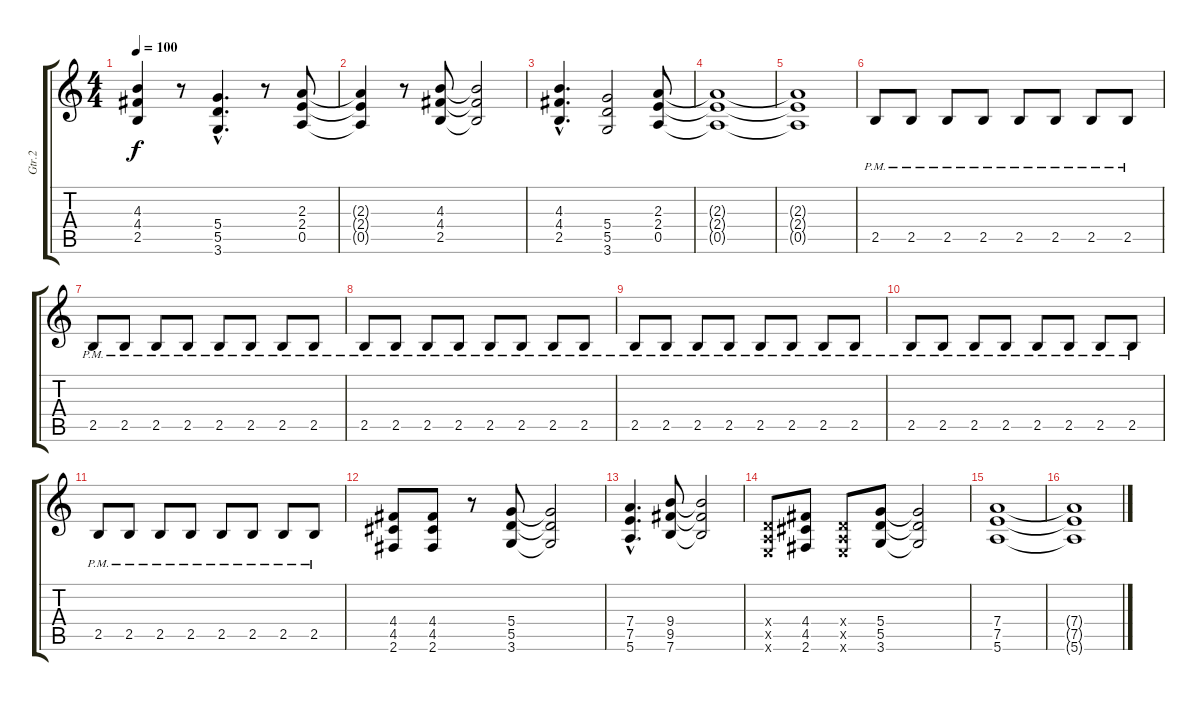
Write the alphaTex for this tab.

\track ("Gtr.2" "Gtr.2") {instrument overdrivenguitar}
\staff {score tabs}
\tuning (E4 B3 G3 D3 A2 E2) {hide}
\ts (4 4)
\tempo 100
\clef g2
\ks c
(4.3 4.4 2.5).4{dy f} r.8 (5.4{hac} 5.5{hac} 3.6{hac}).4{d} r.8 (2.3 2.4 0.5).8 |
(2.3{t} 2.4{t} 0.5{t}).4 r.8 (4.3 4.4 2.5).8 (4.3{t} 4.4{t} 2.5{t}).2 |
(4.3{hac} 4.4{hac} 2.5{hac}).4{d} (5.4 5.5 3.6).2 (2.3 2.4 0.5).8 |
(2.3{t} 2.4{t} 0.5{t}).1 |
(2.3{t} 2.4{t} 0.5{t}).1 |
2.5{pm}.8 2.5{pm}.8 2.5{pm}.8 2.5{pm}.8 2.5{pm}.8 2.5{pm}.8 2.5{pm}.8 2.5{pm}.8 |
2.5{pm}.8 2.5{pm}.8 2.5{pm}.8 2.5{pm}.8 2.5{pm}.8 2.5{pm}.8 2.5{pm}.8 2.5{pm}.8 |
2.5{pm}.8 2.5{pm}.8 2.5{pm}.8 2.5{pm}.8 2.5{pm}.8 2.5{pm}.8 2.5{pm}.8 2.5{pm}.8 |
2.5{pm}.8 2.5{pm}.8 2.5{pm}.8 2.5{pm}.8 2.5{pm}.8 2.5{pm}.8 2.5{pm}.8 2.5{pm}.8 |
2.5{pm}.8 2.5{pm}.8 2.5{pm}.8 2.5{pm}.8 2.5{pm}.8 2.5{pm}.8 2.5{pm}.8 2.5{pm}.8 |
2.5{pm}.8 2.5{pm}.8 2.5{pm}.8 2.5{pm}.8 2.5{pm}.8 2.5{pm}.8 2.5{pm}.8 2.5{pm}.8 |
(4.4 4.5 2.6).8 (4.4 4.5 2.6).8 r.8 (5.4 5.5 3.6).8 (5.4{t} 5.5{t} 3.6{t}).2 |
(7.4{hac} 7.5{hac} 5.6{hac}).4{d} (9.4 9.5 7.6).8 (9.4{t} 9.5{t} 7.6{t}).2 |
(0.4{x} 0.5{x} 0.6{x}).8 (4.4 4.5 2.6).8 (0.4{x} 0.5{x} 0.6{x}).8 (5.4 5.5 3.6).8 (5.4{t} 5.5{t} 3.6{t}).2 |
(7.4 7.5 5.6).1 |
(7.4{t} 7.5{t} 5.6{t}).1
